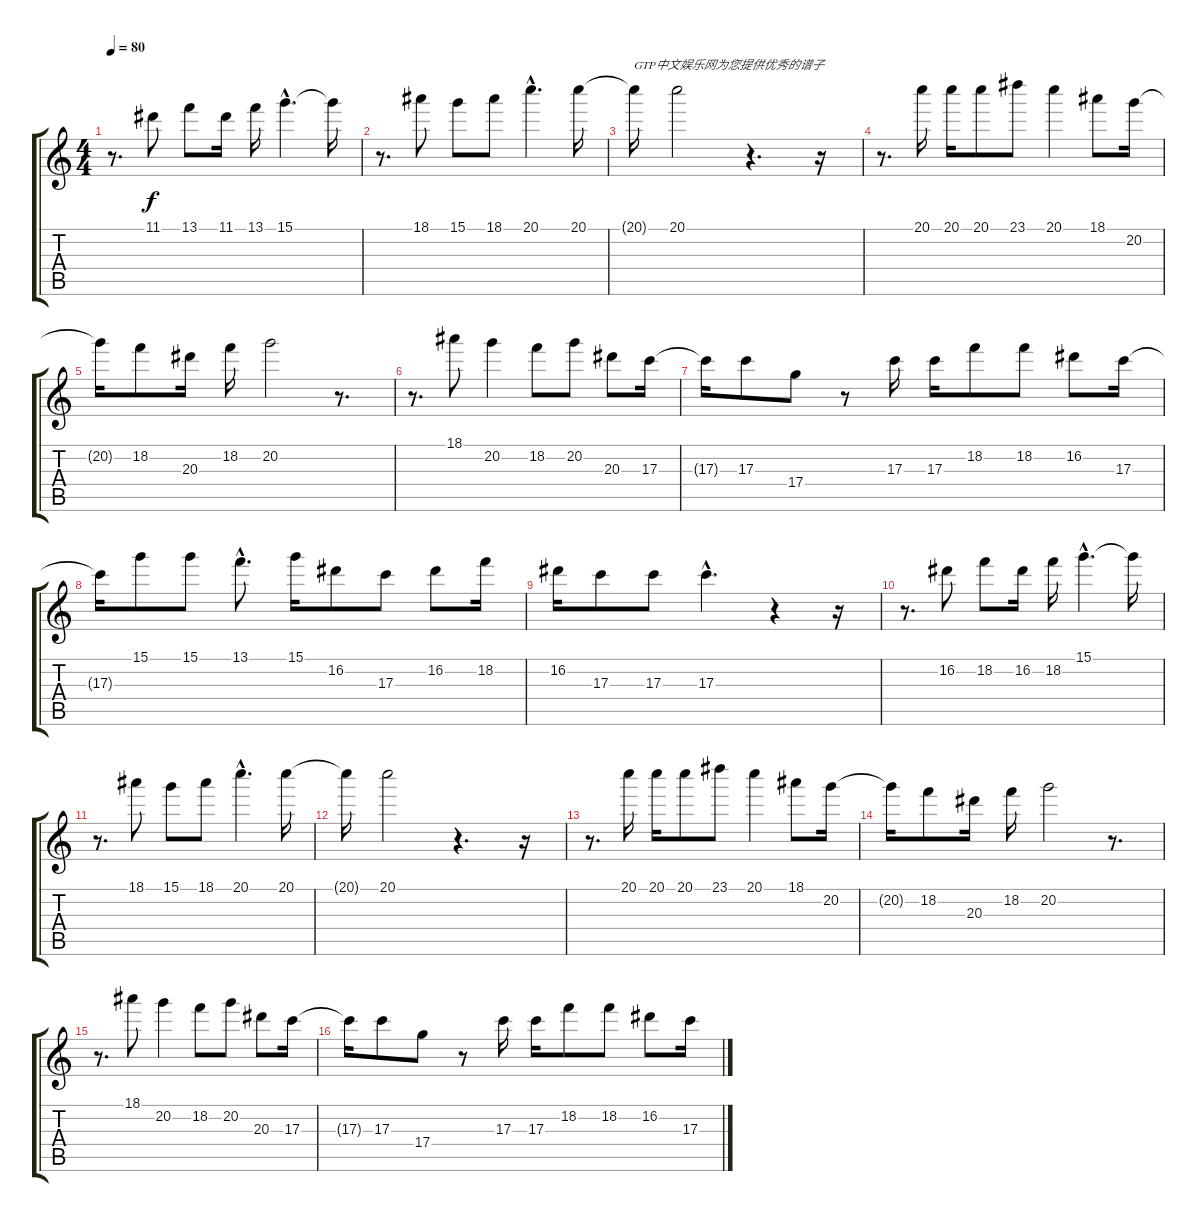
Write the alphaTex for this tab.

\track "" {instrument overdrivenguitar}
\staff {score tabs}
\tuning (E4 B3 G3 D3 A2 E2) {hide}
\ts (4 4)
\tempo 80
\clef g2
\ks c
r.8{d dy f instrument overdrivenguitar} 11.1.8 13.1.8 11.1.16 13.1.16 15.1{hac}.4{d} 15.1{t}.16 |
r.8{d} 18.1.8 15.1.8 18.1.8 20.1{hac}.4{d} 20.1.16 |
20.1{t}.16{txt "GTP中文娱乐网为您提供优秀的谱子"} 20.1.2 r.4{d} r.16 |
r.8{d} 20.1.16 20.1.16 20.1.8 23.1.8 20.1.4 18.1.8 20.2.16 |
20.2{t}.16 18.2.8 20.3.16 18.2.16 20.2.2 r.8{d} |
r.8{d} 18.1.8 20.2.4 18.2.8 20.2.8 20.3.8 17.3.16 |
17.3{t}.16 17.3.8 17.4.8 r.8 17.3.16 17.3.16 18.2.8 18.2.8 16.2.8 17.3.16 |
17.3{t}.16 15.1.8 15.1.8 13.1{hac}.8{d} 15.1.16 16.2.8 17.3.8 16.2.8 18.2.16 |
16.2.16 17.3.8 17.3.8 17.3{hac}.4{d} r.4 r.16 |
r.8{d} 16.2.8 18.2.8 16.2.16 18.2.16 15.1{hac}.4{d} 15.1{t}.16 |
r.8{d} 18.1.8 15.1.8 18.1.8 20.1{hac}.4{d} 20.1.16 |
20.1{t}.16 20.1.2 r.4{d} r.16 |
r.8{d} 20.1.16 20.1.16 20.1.8 23.1.8 20.1.4 18.1.8 20.2.16 |
20.2{t}.16 18.2.8 20.3.16 18.2.16 20.2.2 r.8{d} |
r.8{d} 18.1.8 20.2.4 18.2.8 20.2.8 20.3.8 17.3.16 |
17.3{t}.16 17.3.8 17.4.8 r.8 17.3.16 17.3.16 18.2.8 18.2.8 16.2.8 17.3.16
